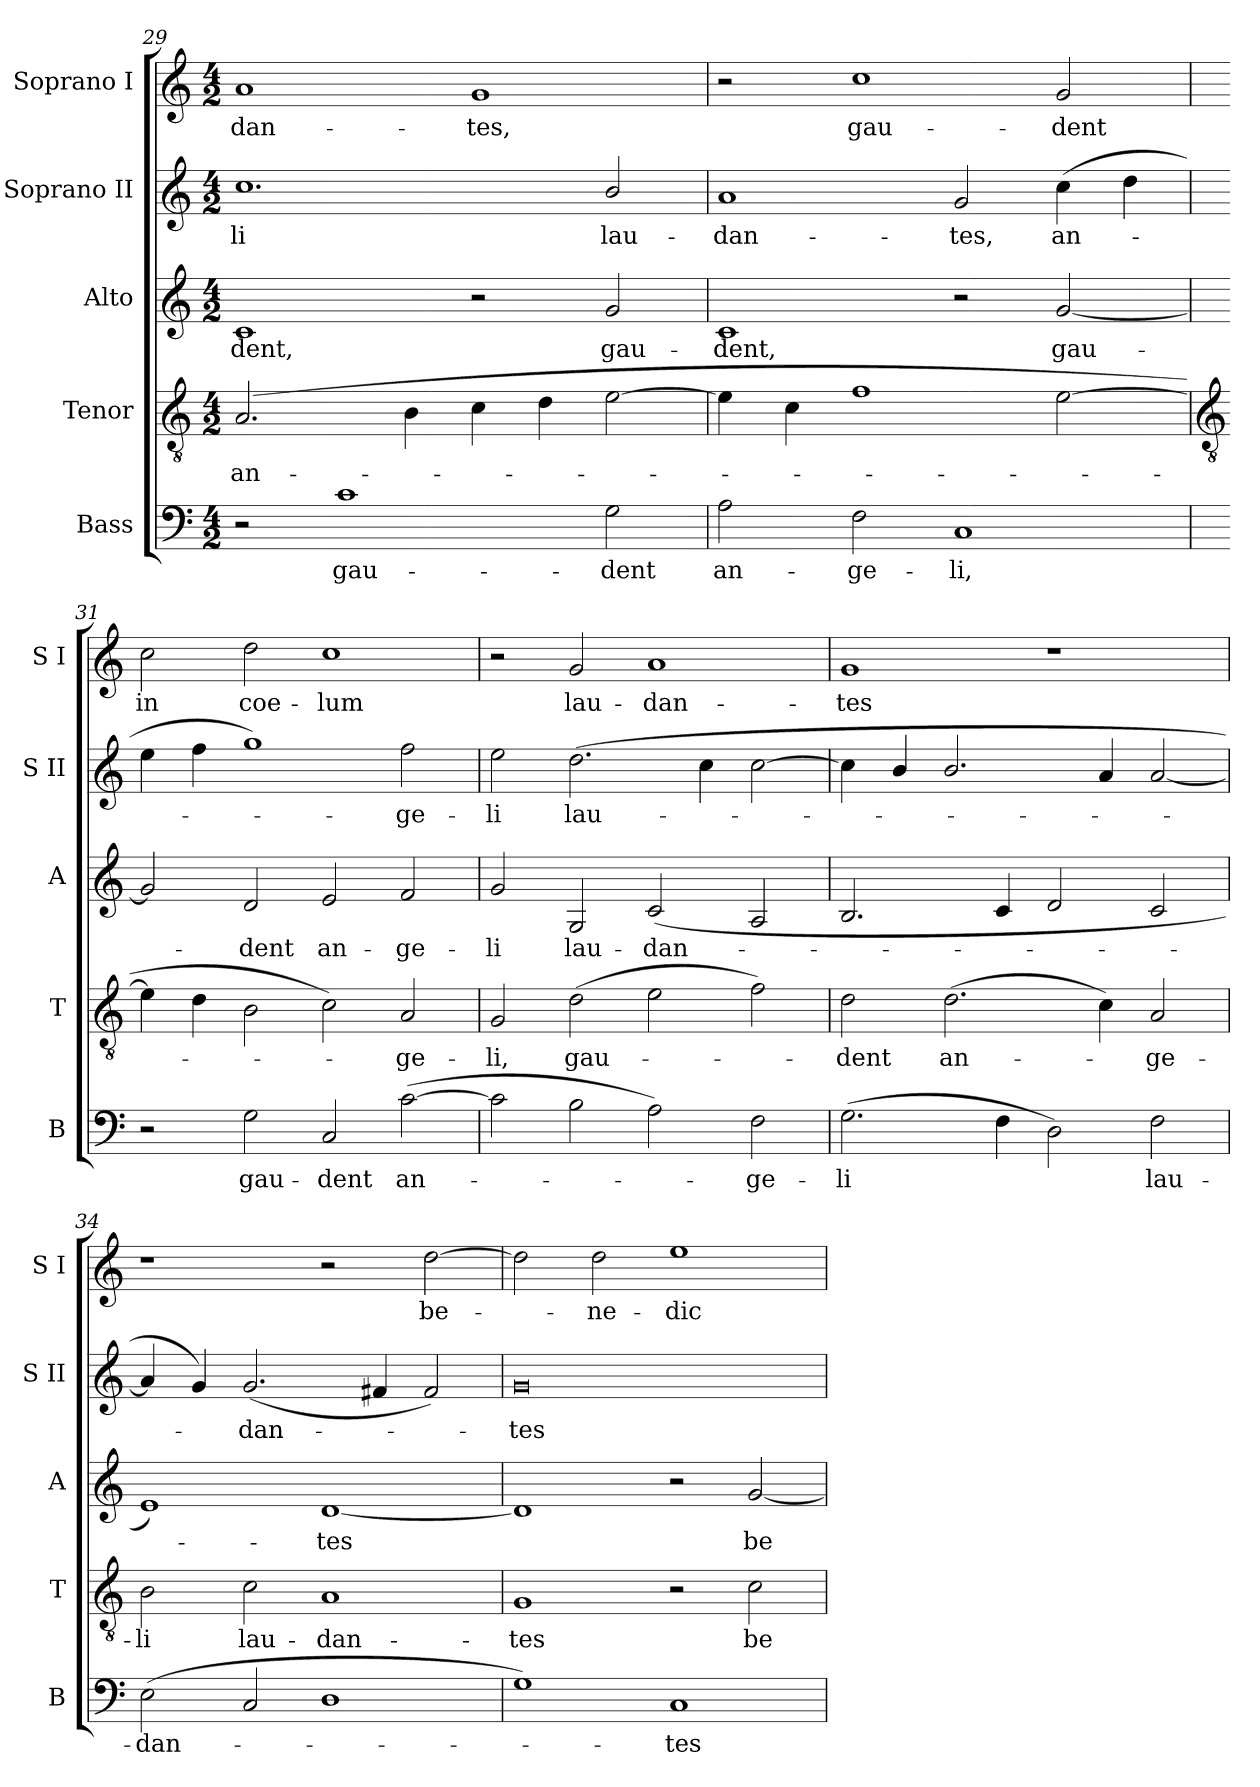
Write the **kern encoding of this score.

**kern	**text	**kern	**text	**kern	**text	**kern	**text	**kern	**text
*part5	*part5	*part4	*part4	*part3	*part3	*part2	*part2	*part1	*part1
*staff5	*staff5	*staff4	*staff4	*staff3	*staff3	*staff2	*staff2	*staff1	*staff1
*I"Bass	*	*I"Tenor	*	*I"Alto	*	*I"Soprano II	*	*I"Soprano I	*
*I'B	*	*I'T	*	*I'A	*	*I'S II	*	*I'S I	*
*clefF4	*	*clefGv2	*	*clefG2	*	*clefG2	*	*clefG2	*
*k[]	*	*k[]	*	*k[]	*	*k[]	*	*k[]	*
*C:	*	*C:	*	*C:	*	*C:	*	*C:	*
*M4/2	*	*M4/2	*	*M4/2	*	*M4/2	*	*M4/2	*
=29	=29	=29	=29	=29	=29	=29	=29	=29	=29
!	!	!	!LO:LY:b	!	!LO:LY:b	!	!LO:LY:b	!	!LO:LY:b
2r	.	(>2.A	an-	1c	-dent,	1.cc	-li	1a	-dan-
!	!LO:LY:b	!	!	!	!	!	!	!	!
1c	gau-	.	.	.	.	.	.	.	.
.	.	4B	.	.	.	.	.	.	.
!	!	!	!	!	!	!	!	!	!LO:LY:b
.	.	4c	.	2r	.	.	.	1g	-tes,
.	.	4d	.	.	.	.	.	.	.
!	!LO:LY:b	!	!	!	!LO:LY:b	!	!LO:LY:b	!	!
2G	-dent	[2e	.	2g	gau-	2b/	lau-	.	.
=30	=30	=30	=30	=30	=30	=30	=30	=30	=30
!	!LO:LY:b	!	!	!	!LO:LY:b	!	!LO:LY:b	!	!
2A	an-	4e]	.	1c	-dent,	1a	-dan-	2r	.
.	.	4c	.	.	.	.	.	.	.
!	!LO:LY:b	!	!	!	!	!	!	!	!LO:LY:b
2F	-ge-	1f	.	.	.	.	.	1cc	gau-
!	!LO:LY:b	!	!	!	!	!	!LO:LY:b	!	!
1C	-li,	.	.	2r	.	2g	-tes,	.	.
!	!	!	!	!	!LO:LY:b	!	!LO:LY:b	!	!LO:LY:b
.	.	[2e	.	[2g	gau-	(>4cc	an-	2g	-dent
.	.	.	.	.	.	4dd	.	.	.
!!LO:LB:g=z
=31	=31	=31	=31	=31	=31	=31	=31	=31	=31
*	*	*clefGv2	*	*	*	*	*	*	*
!	!	!	!	!	!	!	!	!	!LO:LY:b
2r	.	4e]	.	2g]	.	4ee	.	2cc	in
.	.	4d	.	.	.	4ff	.	.	.
!	!LO:LY:b	!	!	!	!LO:LY:b	!	!	!	!LO:LY:b
2G	gau-	2B	.	2d	dent	1gg)	.	2dd	coe-
!	!LO:LY:b	!	!	!	!LO:LY:b	!	!	!	!LO:LY:b
2C	-dent	2c)	.	2e	an-	.	.	1cc	-lum
!	!LO:LY:b	!	!LO:LY:b	!	!LO:LY:b	!	!LO:LY:b	!	!
(>[2c	an-	2A	ge-	2f	-ge-	2ff	ge-	.	.
=32	=32	=32	=32	=32	=32	=32	=32	=32	=32
!	!	!	!LO:LY:b	!	!LO:LY:b	!	!LO:LY:b	!	!
2c]	.	2G	-li,	2g	-li	2ee	-li	2r	.
!	!	!	!LO:LY:b	!	!LO:LY:b	!	!LO:LY:b	!	!LO:LY:b
2B	.	(>2d	gau-	2G	lau-	(<2.dd	lau-	2g	lau-
!	!	!	!	!	!LO:LY:b	!	!	!	!LO:LY:b
2A)	.	2e	.	(<2c	-dan-	.	.	1a	-dan-
.	.	.	.	.	.	4cc	.	.	.
!	!LO:LY:b	!	!	!	!	!	!	!	!
2F	ge-	2f)	.	2A	.	[2cc	.	.	.
=33	=33	=33	=33	=33	=33	=33	=33	=33	=33
!	!LO:LY:b	!	!LO:LY:b	!	!	!	!	!	!LO:LY:b
(>2.G	-li	2d	dent	2.B	.	4cc]	.	1g	-tes
.	.	.	.	.	.	4b/	.	.	.
!	!	!	!LO:LY:b	!	!	!	!	!	!
.	.	(>2.d	an-	.	.	2.b/	.	.	.
4F	.	.	.	4c	.	.	.	.	.
2D)	.	.	.	2d	.	.	.	1r	.
.	.	4c)	.	.	.	4a	.	.	.
!	!LO:LY:b	!	!LO:LY:b	!	!	!	!	!	!
2F	lau-	2A	ge-	2c	.	[2a	.	.	.
=34	=34	=34	=34	=34	=34	=34	=34	=34	=34
!	!LO:LY:b	!	!LO:LY:b	!	!	!	!	!	!
(>2E	-dan-	2B	-li	1e)	.	4a]	.	1r	.
.	.	.	.	.	.	4g)	.	.	.
!	!	!	!LO:LY:b	!	!	!	!LO:LY:b	!	!
2C	.	2c	lau-	.	.	(<2.g	dan-	.	.
!	!	!	!LO:LY:b	!	!LO:LY:b	!	!	!	!
1D	.	1A	-dan-	[1d	tes	.	.	2r	.
.	.	.	.	.	.	4f#X	.	.	.
!	!	!	!	!	!	!	!	!	!LO:LY:b
.	.	.	.	.	.	2f#)	.	[2dd	be-
=35	=35	=35	=35	=35	=35	=35	=35	=35	=35
!	!	!	!LO:LY:b	!	!	!	!LO:LY:b	!	!
1G)	.	1G	-tes	1d]	.	0g	tes	2dd]	.
!	!	!	!	!	!	!	!	!	!LO:LY:b
.	.	.	.	.	.	.	.	2dd	-ne-
!	!LO:LY:b	!	!	!	!	!	!	!	!LO:LY:b
1C	tes	2r	.	2r	.	.	.	1ee	-dic-
!	!	!	!LO:LY:b	!	!LO:LY:b	!	!	!	!
.	.	2c	be-	[2g	be-	.	.	.	.
=	=	=	=	=	=	=	=	=	=
*-	*-	*-	*-	*-	*-	*-	*-	*-	*-
